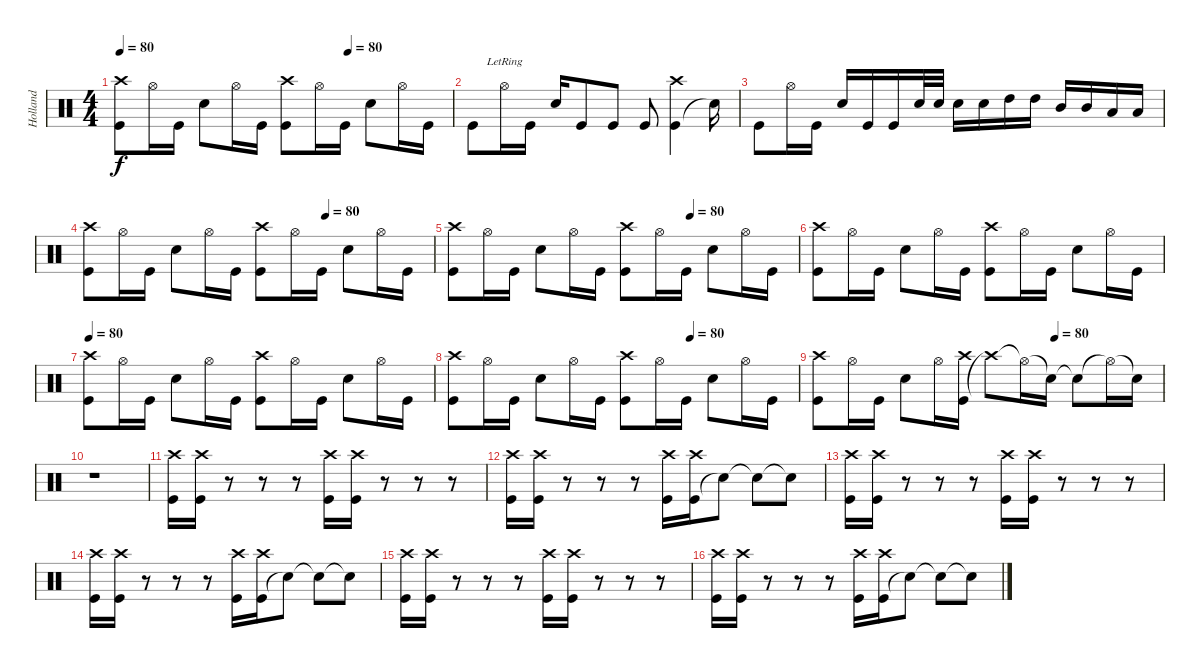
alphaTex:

\track ("Holland" "Holland") {instrument percussion}
\staff {score}
\articulation defaults
\ts (4 4)
\tempo 80
\tempo (80 0.6875)
\clef neutral
\ks c
("Kick (hit)" "Crash high (hit)").8{dy f} "Hi-Hat (open)".16 "Kick (hit)".16 "Snare (hit) 2".8 "Hi-Hat (open)".16 "Kick (hit)".16 ("Kick (hit)" "Crash high (hit)").8 "Hi-Hat (open)".16 "Kick (hit)".16 "Snare (hit) 2".8 "Hi-Hat (open)".16 "Kick (hit)".16 |
"Kick (hit)".8 "Hi-Hat (open)"{lr}.16 "Kick (hit)".16 "Snare (hit) 2".16 "Kick (hit)".8 "Kick (hit)".8 "Kick (hit)".8 ("Kick (hit)" "Crash high (hit)").4 "Snare (hit)"{t}.16 |
"Kick (hit)".8 "Hi-Hat (open)".16 "Kick (hit)".16 "Snare (hit) 2".16 "Kick (hit)".16 "Kick (hit)".16 "Snare (hit) 2".32 "Snare (hit) 2".32 "Snare (hit) 2".16 "Snare (hit) 2".16 "High Tom (hit)".16 "High Tom (hit)".16 "Mid Tom (hit)".16 "Mid Tom (hit)".16 "Low Tom (hit)".16 "Low Tom (hit)".16 |
\tempo (80 0.6875)
("Kick (hit)" "Crash high (hit)").8 "Hi-Hat (open)".16 "Kick (hit)".16 "Snare (hit) 2".8 "Hi-Hat (open)".16 "Kick (hit)".16 ("Kick (hit)" "Crash high (hit)").8 "Hi-Hat (open)".16 "Kick (hit)".16 "Snare (hit) 2".8 "Hi-Hat (open)".16 "Kick (hit)".16 |
\tempo (80 0.6875)
("Kick (hit)" "Crash high (hit)").8 "Hi-Hat (open)".16 "Kick (hit)".16 "Snare (hit) 2".8 "Hi-Hat (open)".16 "Kick (hit)".16 ("Kick (hit)" "Crash high (hit)").8 "Hi-Hat (open)".16 "Kick (hit)".16 "Snare (hit) 2".8 "Hi-Hat (open)".16 "Kick (hit)".16 |
("Kick (hit)" "Crash high (hit)").8 "Hi-Hat (open)".16 "Kick (hit)".16 "Snare (hit) 2".8 "Hi-Hat (open)".16 "Kick (hit)".16 ("Kick (hit)" "Crash high (hit)").8 "Hi-Hat (open)".16 "Kick (hit)".16 "Snare (hit) 2".8 "Hi-Hat (open)".16 "Kick (hit)".16 |
\tempo 80
("Kick (hit)" "Crash high (hit)").8 "Hi-Hat (open)".16 "Kick (hit)".16 "Snare (hit) 2".8 "Hi-Hat (open)".16 "Kick (hit)".16 ("Kick (hit)" "Crash high (hit)").8 "Hi-Hat (open)".16 "Kick (hit)".16 "Snare (hit) 2".8 "Hi-Hat (open)".16 "Kick (hit)".16 |
\tempo (80 0.6875)
("Kick (hit)" "Crash high (hit)").8 "Hi-Hat (open)".16 "Kick (hit)".16 "Snare (hit) 2".8 "Hi-Hat (open)".16 "Kick (hit)".16 ("Kick (hit)" "Crash high (hit)").8 "Hi-Hat (open)".16 "Kick (hit)".16 "Snare (hit) 2".8 "Hi-Hat (open)".16 "Kick (hit)".16 |
\tempo (80 0.6875)
("Kick (hit)" "Crash high (hit)").8 "Hi-Hat (open)".16 "Kick (hit)".16 "Snare (hit) 2".8 "Hi-Hat (open)".16 ("Kick (hit)" "Crash high (hit)").16 "Crash high (hit)"{t}.8 "Hi-Hat (open)"{t}.16 "Snare (hit)"{t}.16 "Snare (hit)"{t}.8 "Hi-Hat (open)"{t}.16 "Snare (hit)"{t}.16 |
r.1 |
("Kick (hit)" "Crash high (hit)").16 ("Kick (hit)" "Crash high (hit)").16 r.8 r.8 r.8 ("Kick (hit)" "Crash high (hit)").16 ("Kick (hit)" "Crash high (hit)").16 r.8 r.8 r.8 |
("Kick (hit)" "Crash high (hit)").16 ("Kick (hit)" "Crash high (hit)").16 r.8 r.8 r.8 ("Kick (hit)" "Crash high (hit)").16 ("Kick (hit)" "Crash high (hit)").16 "Snare (hit)"{t}.8 "Snare (hit)"{t}.8 "Snare (hit)"{t}.8 |
("Kick (hit)" "Crash high (hit)").16 ("Kick (hit)" "Crash high (hit)").16 r.8 r.8 r.8 ("Kick (hit)" "Crash high (hit)").16 ("Kick (hit)" "Crash high (hit)").16 r.8 r.8 r.8 |
("Kick (hit)" "Crash high (hit)").16 ("Kick (hit)" "Crash high (hit)").16 r.8 r.8 r.8 ("Kick (hit)" "Crash high (hit)").16 ("Kick (hit)" "Crash high (hit)").16 "Snare (hit)"{t}.8 "Snare (hit)"{t}.8 "Snare (hit)"{t}.8 |
("Kick (hit)" "Crash high (hit)").16 ("Kick (hit)" "Crash high (hit)").16 r.8 r.8 r.8 ("Kick (hit)" "Crash high (hit)").16 ("Kick (hit)" "Crash high (hit)").16 r.8 r.8 r.8 |
("Kick (hit)" "Crash high (hit)").16 ("Kick (hit)" "Crash high (hit)").16 r.8 r.8 r.8 ("Kick (hit)" "Crash high (hit)").16 ("Kick (hit)" "Crash high (hit)").16 "Snare (hit)"{t}.8 "Snare (hit)"{t}.8 "Snare (hit)"{t}.8
